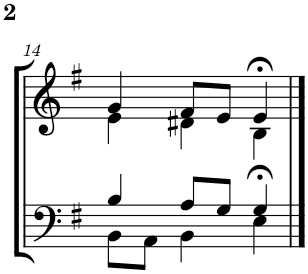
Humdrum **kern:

**kern	**kern
*part2	*part1
*staff2	*staff1
*I"Tenor/Baß	*I"Sopran/Alt
!!LO:PB:g=z
*clefF4	*clefG2
*k[f#]	*k[f#]
*M4/4	*M4/4
=14	=14
*^	*^
4B/	8BB\L	4g/	4e\
.	8AA\J	.	.
8A/L	4BB\	8f#/L	4d#X\
8G/J	.	8e/J	.
4G/	4E>\	4e>/	4B\
*v	*v	*	*
*	*v	*v
==	==
*-	*-
